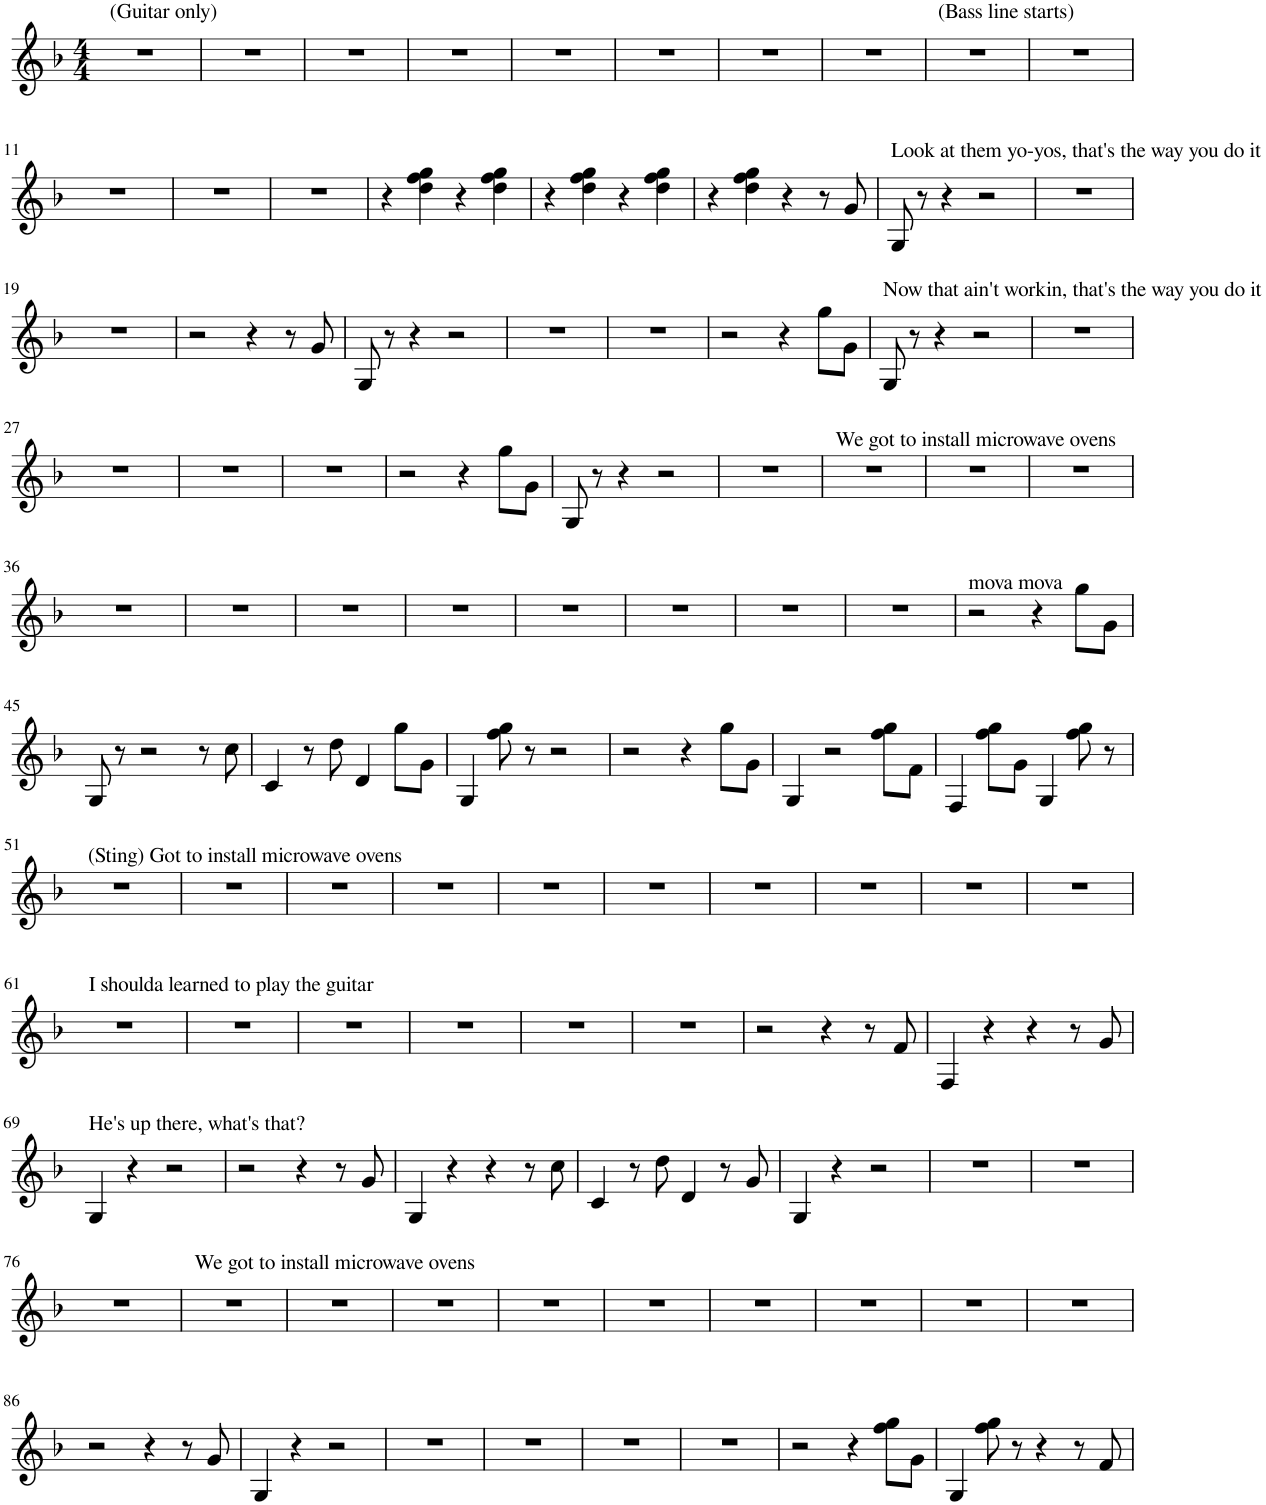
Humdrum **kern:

**kern
*part1
*staff1
*I"Keyboard Synthesizer
*clefG2
*k[b-]
*M4/4
=1
!LO:TX:a:t=(Guitar only)
1r
=2
1r
=3
1r
=4
1r
=5
1r
=6
1r
=7
1r
=8
1r
=9
!LO:TX:a:t=(Bass line starts)
1r
=10
1r
!!LO:LB:g=z
=11
1r
=12
1r
=13
1r
=14
4r
4dd\ 4ff\ 4gg\
4r
4dd\ 4ff\ 4gg\
=15
4r
4dd\ 4ff\ 4gg\
4r
4dd\ 4ff\ 4gg\
=16
4r
4dd\ 4ff\ 4gg\
4r
8r
8g/
=17
!LO:TX:a:t=Look at them yo-yos, that's the way you do it
8G/
8r
4r
2r
=18
1r
!!LO:LB:g=z
=19
1r
=20
2r
4r
8r
8g/
=21
8G/
8r
4r
2r
=22
1r
=23
1r
=24
2r
4r
8gg\L
8g\J
=25
!LO:TX:a:t=Now that ain't workin, that's the way you do it
8G/
8r
4r
2r
=26
1r
!!LO:LB:g=z
=27
1r
=28
1r
=29
1r
=30
2r
4r
8gg\L
8g\J
=31
8G/
8r
4r
2r
=32
1r
=33
!LO:TX:a:t=We got to install microwave ovens
1r
=34
1r
=35
1r
!!LO:LB:g=z
=36
1r
=37
1r
=38
1r
=39
1r
=40
1r
=41
1r
=42
1r
=43
1r
=44
!LO:TX:a:t=mova mova
2r
4r
8gg\L
8g\J
!!LO:LB:g=z
=45
8G/
8r
2r
8r
8cc\
=46
4c/
8r
8dd\
4d/
8gg\L
8g\J
=47
4G/
8ff\ 8gg\
8r
2r
=48
2r
4r
8gg\L
8g\J
=49
4G/
2r
8ff\ 8gg\L
8f\J
=50
4F/
8ff\ 8gg\L
8g\J
4G/
8ff\ 8gg\
8r
!!LO:LB:g=z
=51
!LO:TX:a:t=(Sting) Got to install microwave ovens
1r
=52
1r
=53
1r
=54
1r
=55
1r
=56
1r
=57
1r
=58
1r
=59
1r
=60
1r
!!LO:LB:g=z
=61
!LO:TX:a:t=I shoulda learned to play the guitar
1r
=62
1r
=63
1r
=64
1r
=65
1r
=66
1r
=67
2r
4r
8r
8f/
=68
4F/
4r
4r
8r
8g/
!!LO:LB:g=z
=69
!LO:TX:a:t=He's up there, what's that?
4G/
4r
2r
=70
2r
4r
8r
8g/
=71
4G/
4r
4r
8r
8cc\
=72
4c/
8r
8dd\
4d/
8r
8g/
=73
4G/
4r
2r
=74
1r
=75
1r
!!LO:LB:g=z
=76
1r
=77
!LO:TX:a:t=We got to install microwave ovens
1r
=78
1r
=79
1r
=80
1r
=81
1r
=82
1r
=83
1r
=84
1r
=85
1r
!!LO:LB:g=z
=86
2r
4r
8r
8g/
=87
4G/
4r
2r
=88
1r
=89
1r
=90
1r
=91
1r
=92
2r
4r
8ff\ 8gg\L
8g\J
=93
4G/
8ff\ 8gg\
8r
4r
8r
8f/
=
*-
